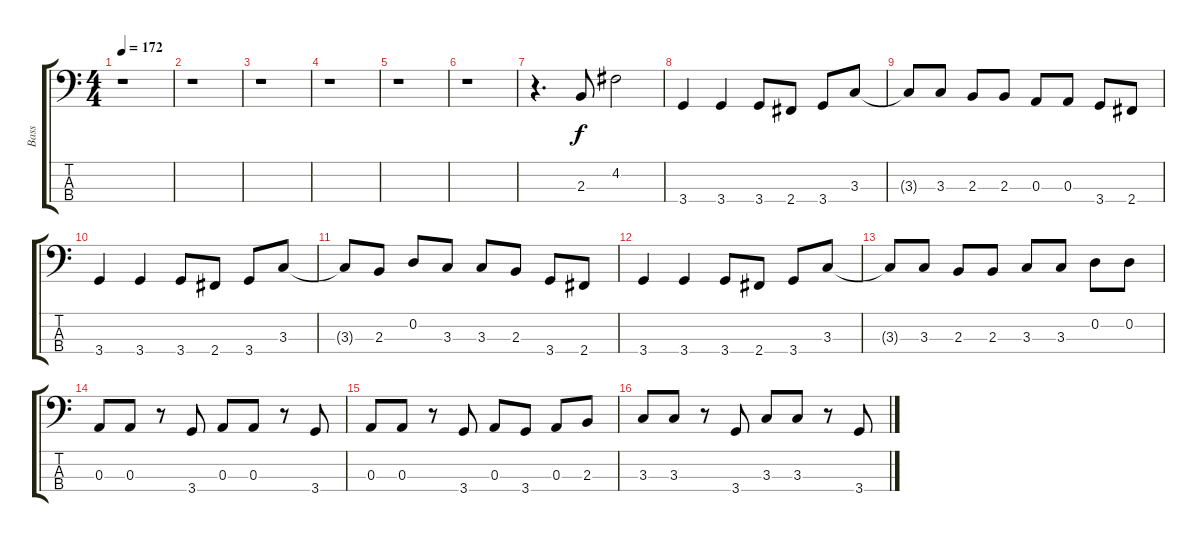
\track ("Bass" "Bass") {instrument electricbasspick}
\staff {score tabs}
\tuning (G2 D2 A1 E1) {hide}
\ts (4 4)
\tempo 172
\clef f4
\ks c
r.1{dy f instrument electricbasspick} |
r.1 |
r.1 |
r.1 |
r.1 |
r.1 |
r.4{d} 2.3.8 4.2.2 |
3.4.4 3.4.4 3.4.8 2.4.8 3.4.8 3.3.8 |
3.3{t}.8 3.3.8 2.3.8 2.3.8 0.3.8 0.3.8 3.4.8 2.4.8 |
3.4.4 3.4.4 3.4.8 2.4.8 3.4.8 3.3.8 |
3.3{t}.8 2.3.8 0.2.8 3.3.8 3.3.8 2.3.8 3.4.8 2.4.8 |
3.4.4 3.4.4 3.4.8 2.4.8 3.4.8 3.3.8 |
3.3{t}.8 3.3.8 2.3.8 2.3.8 3.3.8 3.3.8 0.2.8 0.2.8 |
0.3.8 0.3.8 r.8 3.4.8 0.3.8 0.3.8 r.8 3.4.8 |
0.3.8 0.3.8 r.8 3.4.8 0.3.8 3.4.8 0.3.8 2.3.8 |
3.3.8 3.3.8 r.8 3.4.8 3.3.8 3.3.8 r.8 3.4.8
